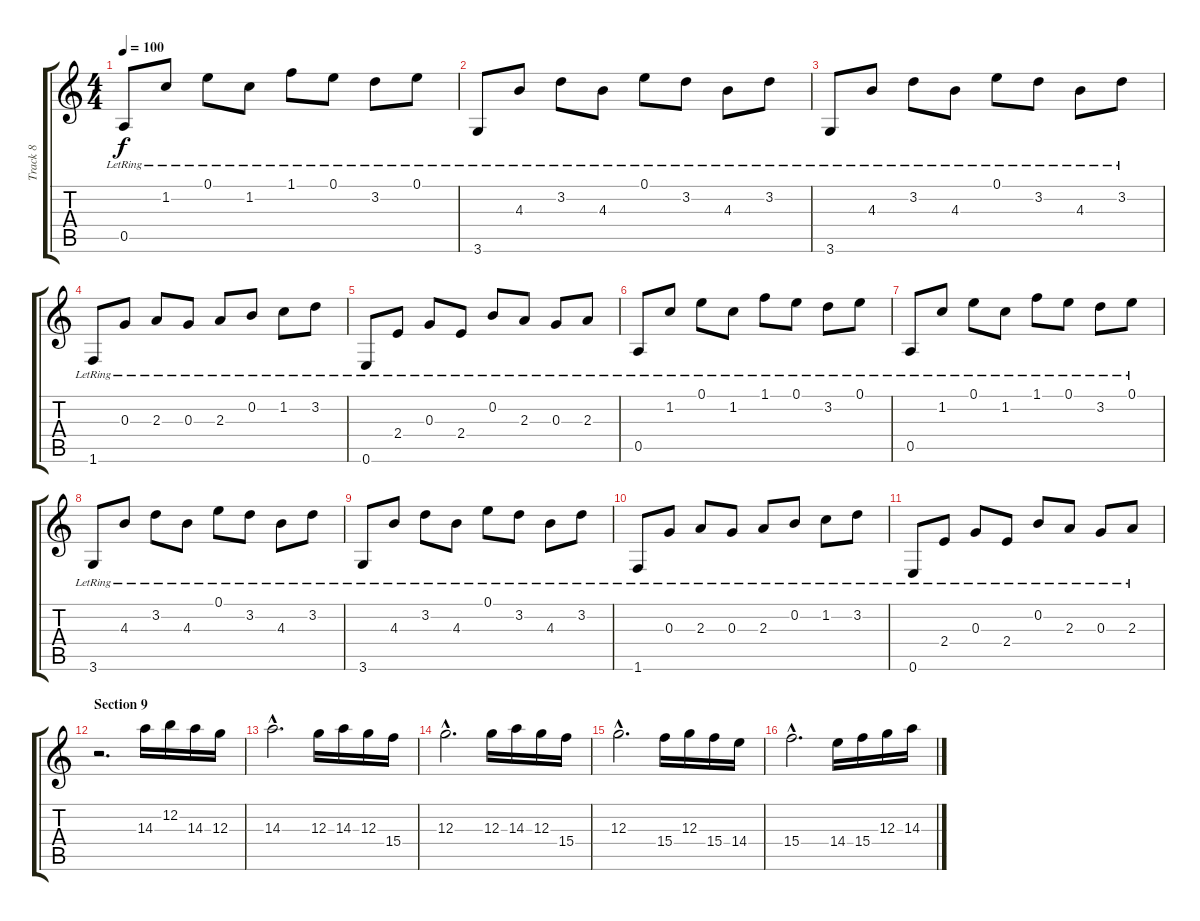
\track ("Track 8" "Track 8") {instrument electricguitarjazz}
\staff {score tabs}
\tuning (E4 B3 G3 D3 A2 E2) {hide}
\ts (4 4)
\tempo 100
\clef g2
\ks c
0.5{lr}.8{dy f} 1.2{lr}.8 0.1{lr}.8 1.2{lr}.8 1.1{lr}.8 0.1{lr}.8 3.2{lr}.8 0.1{lr}.8 |
3.6{lr}.8 4.3{lr}.8 3.2{lr}.8 4.3{lr}.8 0.1{lr}.8 3.2{lr}.8 4.3{lr}.8 3.2{lr}.8 |
3.6{lr}.8 4.3{lr}.8 3.2{lr}.8 4.3{lr}.8 0.1{lr}.8 3.2{lr}.8 4.3{lr}.8 3.2{lr}.8 |
1.6{lr}.8 0.3{lr}.8 2.3{lr}.8 0.3{lr}.8 2.3{lr}.8 0.2{lr}.8 1.2{lr}.8 3.2{lr}.8 |
0.6{lr}.8 2.4{lr}.8 0.3{lr}.8 2.4{lr}.8 0.2{lr}.8 2.3{lr}.8 0.3{lr}.8 2.3{lr}.8 |
0.5{lr}.8 1.2{lr}.8 0.1{lr}.8 1.2{lr}.8 1.1{lr}.8 0.1{lr}.8 3.2{lr}.8 0.1{lr}.8 |
0.5{lr}.8 1.2{lr}.8 0.1{lr}.8 1.2{lr}.8 1.1{lr}.8 0.1{lr}.8 3.2{lr}.8 0.1{lr}.8 |
3.6{lr}.8 4.3{lr}.8 3.2{lr}.8 4.3{lr}.8 0.1{lr}.8 3.2{lr}.8 4.3{lr}.8 3.2{lr}.8 |
3.6{lr}.8 4.3{lr}.8 3.2{lr}.8 4.3{lr}.8 0.1{lr}.8 3.2{lr}.8 4.3{lr}.8 3.2{lr}.8 |
1.6{lr}.8 0.3{lr}.8 2.3{lr}.8 0.3{lr}.8 2.3{lr}.8 0.2{lr}.8 1.2{lr}.8 3.2{lr}.8 |
0.6{lr}.8 2.4{lr}.8 0.3{lr}.8 2.4{lr}.8 0.2{lr}.8 2.3{lr}.8 0.3{lr}.8 2.3{lr}.8 |
\section ("" "Section 9")
r.2{d} 14.3.16 12.2.16 14.3.16 12.3.16 |
14.3{hac}.2{d} 12.3.16 14.3.16 12.3.16 15.4.16 |
12.3{hac}.2{d} 12.3.16 14.3.16 12.3.16 15.4.16 |
12.3{hac}.2{d} 15.4.16 12.3.16 15.4.16 14.4.16 |
15.4{hac}.2{d} 14.4.16 15.4.16 12.3.16 14.3.16
